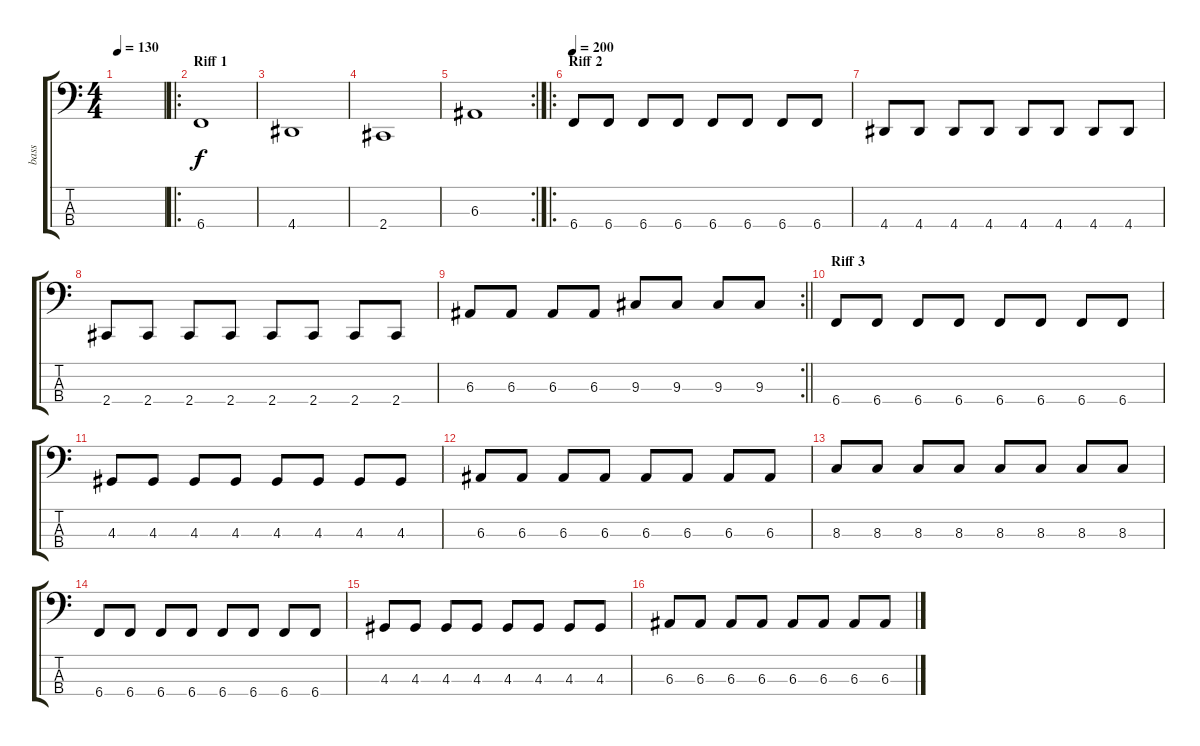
\track ("bass" "bass") {instrument electricbassfinger}
\staff {score tabs}
\tuning (D2 A1 E1 B0) {hide}
\ts (4 4)
\tempo 130
\clef f4
\ks c
|
\ro
\section ("" "Riff 1")
6.4.1 |
4.4.1 |
2.4.1 |
\rc 2
6.3.1 |
\ro
\section ("" "Riff 2")
\tempo 200
6.4.8 6.4.8 6.4.8 6.4.8 6.4.8 6.4.8 6.4.8 6.4.8 |
4.4.8 4.4.8 4.4.8 4.4.8 4.4.8 4.4.8 4.4.8 4.4.8 |
2.4.8 2.4.8 2.4.8 2.4.8 2.4.8 2.4.8 2.4.8 2.4.8 |
\rc 2
\barLineRight lightlight
6.3.8 6.3.8 6.3.8 6.3.8 9.3.8 9.3.8 9.3.8 9.3.8 |
\section ("" "Riff 3")
6.4.8 6.4.8 6.4.8 6.4.8 6.4.8 6.4.8 6.4.8 6.4.8 |
4.3.8 4.3.8 4.3.8 4.3.8 4.3.8 4.3.8 4.3.8 4.3.8 |
6.3.8 6.3.8 6.3.8 6.3.8 6.3.8 6.3.8 6.3.8 6.3.8 |
8.3.8 8.3.8 8.3.8 8.3.8 8.3.8 8.3.8 8.3.8 8.3.8 |
6.4.8 6.4.8 6.4.8 6.4.8 6.4.8 6.4.8 6.4.8 6.4.8 |
4.3.8 4.3.8 4.3.8 4.3.8 4.3.8 4.3.8 4.3.8 4.3.8 |
6.3.8 6.3.8 6.3.8 6.3.8 6.3.8 6.3.8 6.3.8 6.3.8
